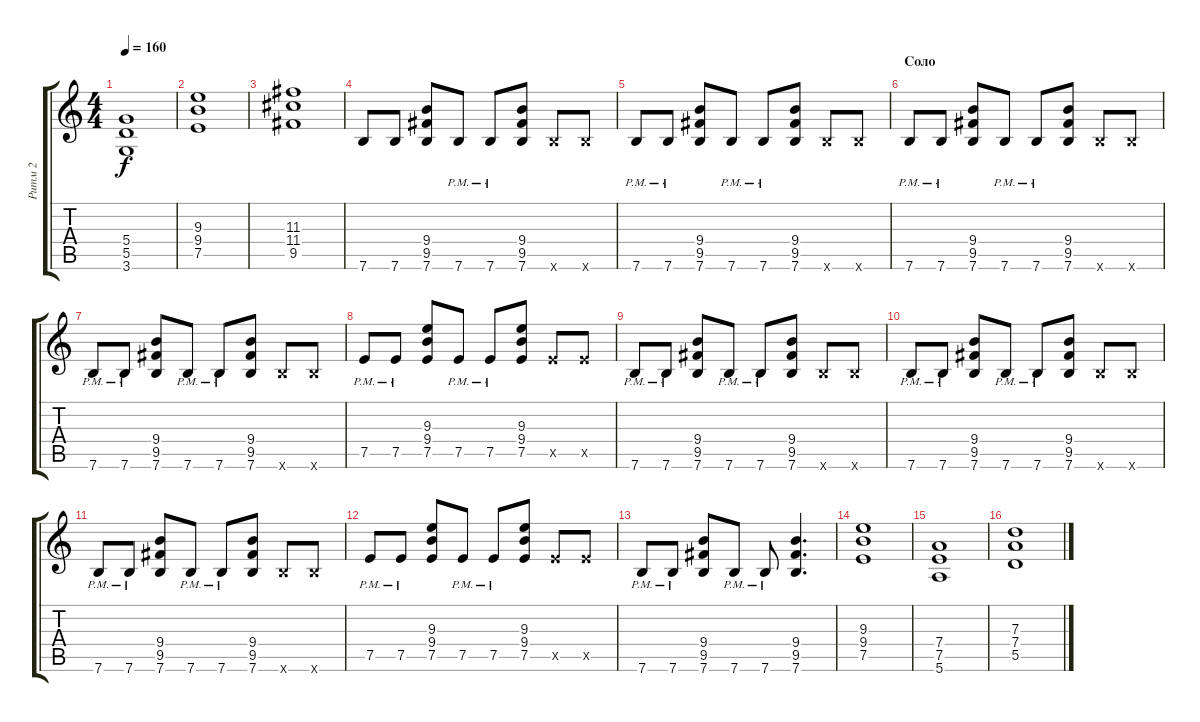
\track ("Ритм 2" "Ритм 2") {instrument distortionguitar}
\staff {score tabs}
\tuning (E4 B3 G3 D3 A2 E2) {hide}
\ts (4 4)
\tempo 160
\clef g2
\ks c
(5.4 5.5 3.6).1{dy f} |
(9.3 9.4 7.5).1 |
(11.3 11.4 9.5).1 |
7.6.8 7.6.8 (9.4 9.5 7.6).8 7.6{pm}.8 7.6{pm}.8 (9.4 9.5 7.6).8 7.6{x}.8 7.6{x}.8 |
7.6{pm}.8 7.6{pm}.8 (9.4 9.5 7.6).8 7.6{pm}.8 7.6{pm}.8 (9.4 9.5 7.6).8 7.6{x}.8 7.6{x}.8 |
\section ("" "Соло")
7.6{pm}.8 7.6{pm}.8 (9.4 9.5 7.6).8 7.6{pm}.8 7.6{pm}.8 (9.4 9.5 7.6).8 7.6{x}.8 7.6{x}.8 |
7.6{pm}.8 7.6{pm}.8 (9.4 9.5 7.6).8 7.6{pm}.8 7.6{pm}.8 (9.4 9.5 7.6).8 7.6{x}.8 7.6{x}.8 |
7.5{pm}.8 7.5{pm}.8 (9.3 9.4 7.5).8 7.5{pm}.8 7.5{pm}.8 (9.3 9.4 7.5).8 7.5{x}.8 7.5{x}.8 |
7.6{pm}.8 7.6{pm}.8 (9.4 9.5 7.6).8 7.6{pm}.8 7.6{pm}.8 (9.4 9.5 7.6).8 7.6{x}.8 7.6{x}.8 |
7.6{pm}.8 7.6{pm}.8 (9.4 9.5 7.6).8 7.6{pm}.8 7.6{pm}.8 (9.4 9.5 7.6).8 7.6{x}.8 7.6{x}.8 |
7.6{pm}.8 7.6{pm}.8 (9.4 9.5 7.6).8 7.6{pm}.8 7.6{pm}.8 (9.4 9.5 7.6).8 7.6{x}.8 7.6{x}.8 |
7.5{pm}.8 7.5{pm}.8 (9.3 9.4 7.5).8 7.5{pm}.8 7.5{pm}.8 (9.3 9.4 7.5).8 7.5{x}.8 7.5{x}.8 |
7.6{pm}.8 7.6{pm}.8 (9.4 9.5 7.6).8 7.6{pm}.8 7.6{pm}.8 (9.4 9.5 7.6).4{d} |
(9.3 9.4 7.5).1 |
(7.4 7.5 5.6).1 |
(7.3 7.4 5.5).1
